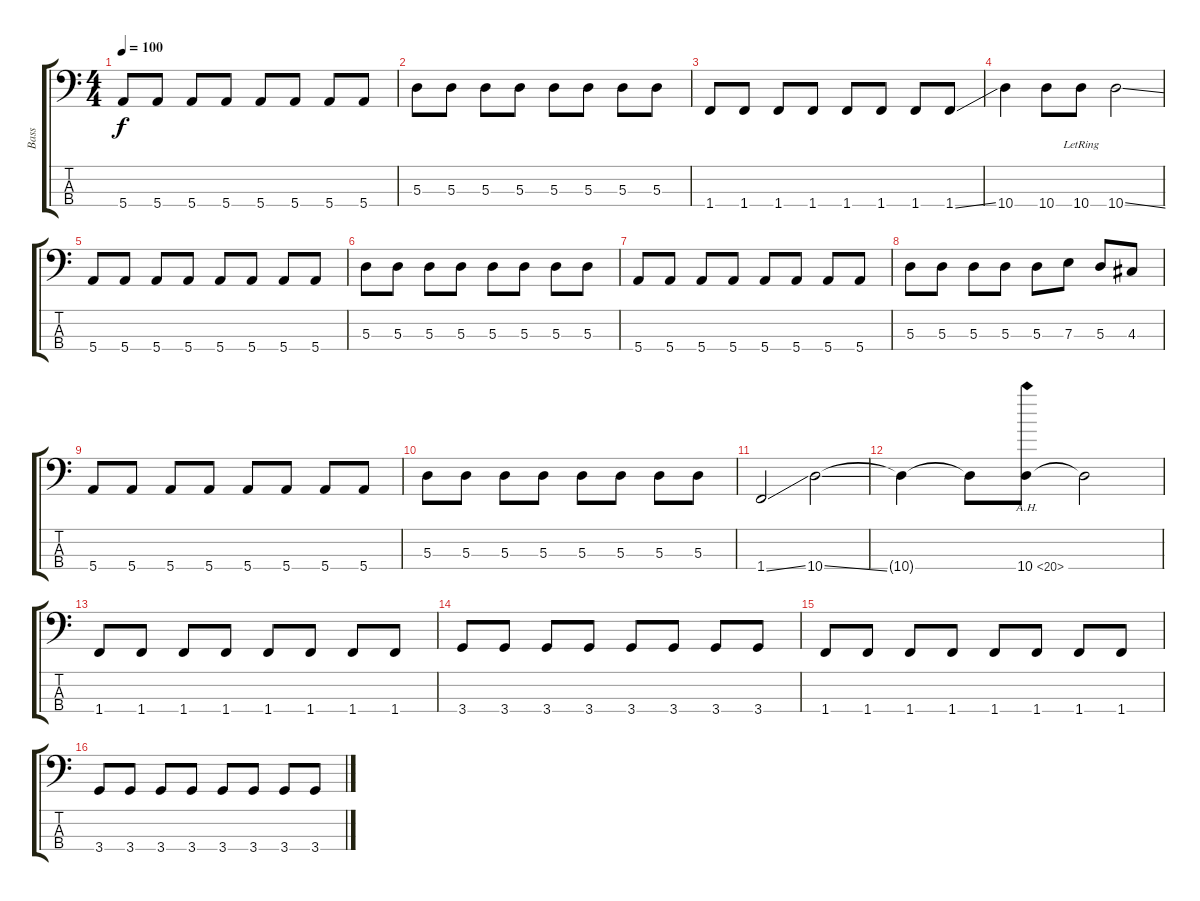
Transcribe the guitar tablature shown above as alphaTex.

\track ("Bass" "Bass") {instrument electricbassfinger}
\staff {score tabs}
\tuning (G2 D2 A1 E1) {hide}
\ts (4 4)
\tempo 100
\clef f4
\ks c
5.4.8{dy f} 5.4.8 5.4.8 5.4.8 5.4.8 5.4.8 5.4.8 5.4.8 |
5.3.8 5.3.8 5.3.8 5.3.8 5.3.8 5.3.8 5.3.8 5.3.8 |
1.4.8 1.4.8 1.4.8 1.4.8 1.4.8 1.4.8 1.4.8 1.4{ss}.8 |
10.4.4 10.4.8 10.4{lr}.8 10.4{ss}.2 |
5.4.8 5.4.8 5.4.8 5.4.8 5.4.8 5.4.8 5.4.8 5.4.8 |
5.3.8 5.3.8 5.3.8 5.3.8 5.3.8 5.3.8 5.3.8 5.3.8 |
5.4.8 5.4.8 5.4.8 5.4.8 5.4.8 5.4.8 5.4.8 5.4.8 |
5.3.8 5.3.8 5.3.8 5.3.8 5.3.8 7.3.8 5.3.8 4.3.8 |
5.4.8 5.4.8 5.4.8 5.4.8 5.4.8 5.4.8 5.4.8 5.4.8 |
5.3.8 5.3.8 5.3.8 5.3.8 5.3.8 5.3.8 5.3.8 5.3.8 |
1.4{ss}.2 10.4{ss}.2 |
10.4{t}.4 10.4{t}.8 10.4{ah 10}.8 10.4{t}.2 |
1.4.8 1.4.8 1.4.8 1.4.8 1.4.8 1.4.8 1.4.8 1.4.8 |
3.4.8 3.4.8 3.4.8 3.4.8 3.4.8 3.4.8 3.4.8 3.4.8 |
1.4.8 1.4.8 1.4.8 1.4.8 1.4.8 1.4.8 1.4.8 1.4.8 |
3.4.8 3.4.8 3.4.8 3.4.8 3.4.8 3.4.8 3.4.8 3.4.8
